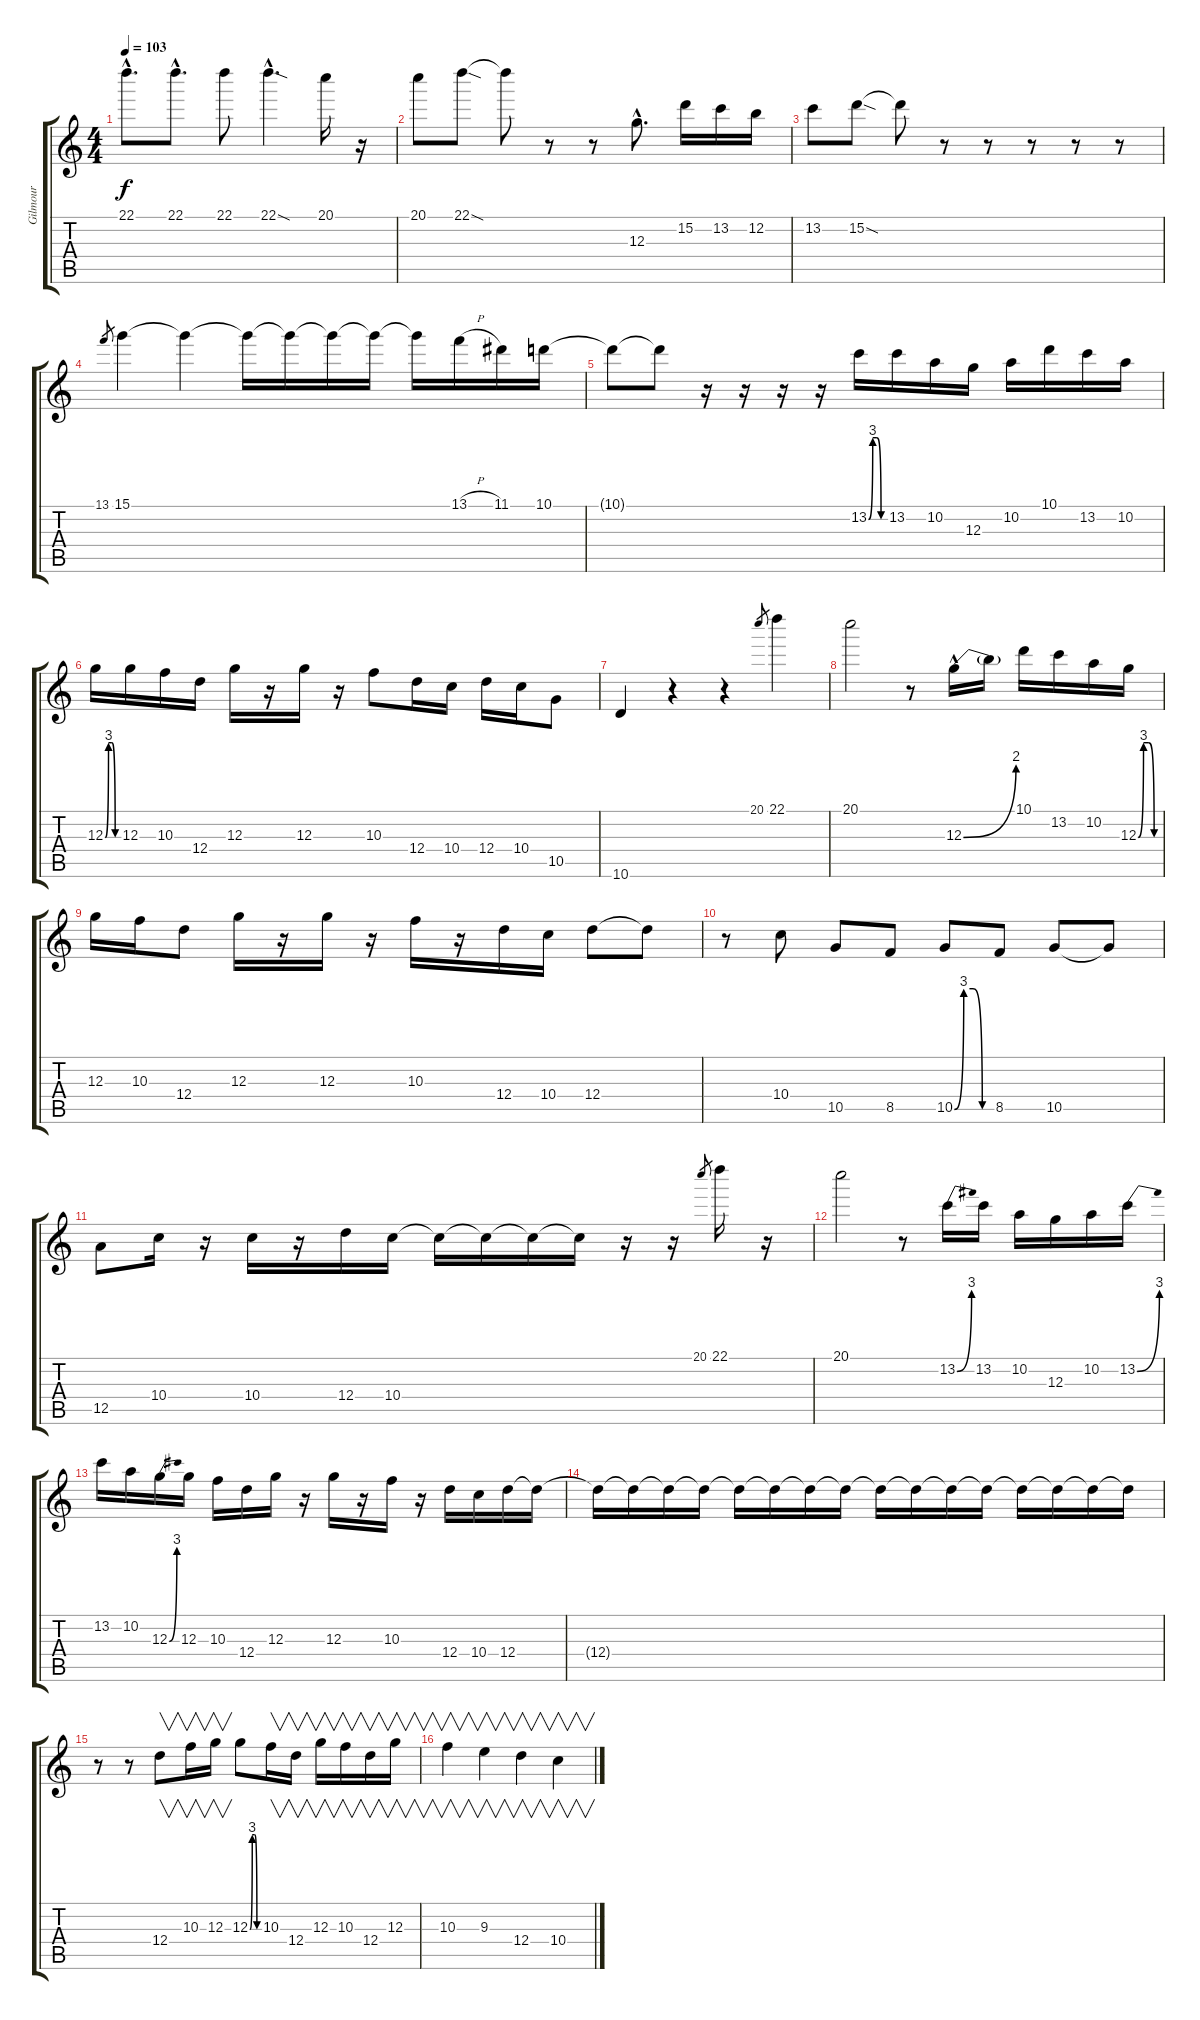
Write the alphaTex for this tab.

\track ("Gilmour" "Gilmour") {instrument distortionguitar}
\staff {score tabs}
\tuning (E4 B3 G3 D3 A2 E2) {hide}
\ts (4 4)
\tempo 103
\clef g2
\ks c
22.1{hac}.8{d dy f} 22.1{hac}.8{d} 22.1.8 22.1{sod hac}.4{d} 20.1.16 r.16 |
20.1.8 22.1{sod}.8 22.1{t}.8 r.8 r.8 12.3{hac}.8{d} 15.2.16 13.2.16 12.2.16 |
13.2.8 15.2{sod}.8 15.2{t}.8 r.8 r.8 r.8 r.8 r.8 |
13.1.8{gr} 15.1.4 15.1{t}.4 15.1{t}.16 15.1{t}.16 15.1{t}.16 15.1{t}.16 15.1{t}.16 13.1{h}.16 11.1.16 10.1.16 |
10.1{t}.8 10.1{t}.8 r.16 r.16 r.16 r.16 13.2{be (custom 0 0 15 12 30 12 45 0 60 0)}.16 13.2.16 10.2.16 12.3.16 10.2.16 10.1.16 13.2.16 10.2.16 |
12.3{be (custom 0 0 15 12 30 12 45 0 60 0)}.16 12.3.16 10.3.16 12.4.16 12.3.16 r.16 12.3.16 r.16 10.3.8 12.4.16 10.4.16 12.4.16 10.4.16 10.5.8 |
10.6.4 r.4 r.4 20.1.8{gr} 22.1.4 |
20.1.2 r.8 12.3{be (bend 0 0 60 8) hac}.16 12.3{t}.16 10.1.16 13.2.16 10.2.16 12.3{be (custom 0 0 15 12 30 12 45 0 60 0)}.16 |
12.3.16 10.3.16 12.4.8 12.3.16 r.16 12.3.16 r.16 10.3.16 r.16 12.4.16 10.4.16 12.4.8 12.4{t}.8 |
r.8 10.4.8 10.5.8 8.5.8 10.5{be (custom 0 0 15 12 30 12 45 0 60 0)}.8 8.5.8 10.5.8 10.5{t}.8 |
12.5.8 10.4.16 r.16 10.4.16 r.16 12.4.16 10.4.16 10.4{t}.16 10.4{t}.16 10.4{t}.16 10.4{t}.16 r.16 r.16 20.1.8{gr} 22.1.16 r.16 |
20.1.2 r.8 13.2{be (bend 0 0 60 12)}.16 13.2.16 10.2.16 12.3.16 10.2.16 13.2{be (bend 0 0 60 12)}.16 |
13.2.16 10.2.16 12.3{be (bend 0 0 60 12)}.16 12.3.16 10.3.16 12.4.16 12.3.16 r.16 12.3.16 r.16 10.3.16 r.16 12.4.16 10.4.16 12.4.16 12.4{t}.16 |
12.4{t}.16 12.4{t}.16 12.4{t}.16 12.4{t}.16 12.4{t}.16 12.4{t}.16 12.4{t}.16 12.4{t}.16 12.4{t}.16 12.4{t}.16 12.4{t}.16 12.4{t}.16 12.4{t}.16 12.4{t}.16 12.4{t}.16 12.4{t}.16 |
r.8 r.8 12.4.8{v} 10.3.16{v} 12.3.16{v} 12.3{be (custom 0 0 15 12 30 12 45 0 60 0)}.8 10.3.16{v} 12.4.16{v} 12.3.16{v} 10.3.16{v} 12.4.16{v} 12.3.16{v} |
10.3.4{v} 9.3.4{v} 12.4.4{v} 10.4.4{v}
